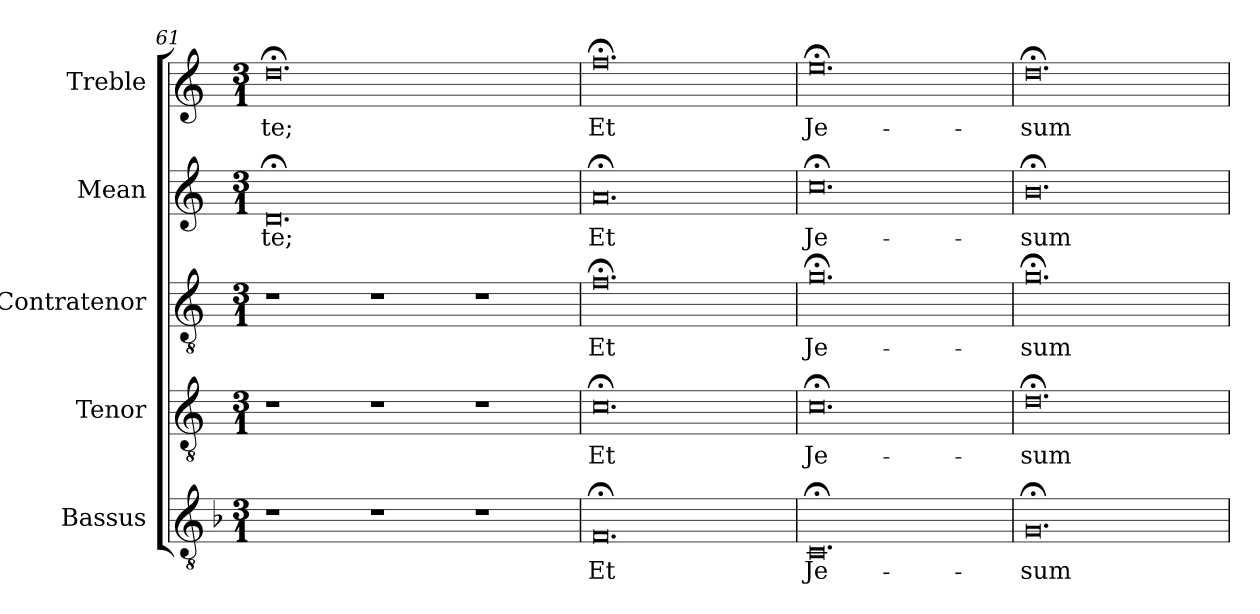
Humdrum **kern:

**kern	**text	**kern	**text	**kern	**text	**kern	**text	**kern	**text
*part5	*part5	*part4	*part4	*part3	*part3	*part2	*part2	*part1	*part1
*staff5	*staff5	*staff4	*staff4	*staff3	*staff3	*staff2	*staff2	*staff1	*staff1
*I"Bassus	*	*I"Tenor	*	*I"Contratenor	*	*I"Mean	*	*I"Treble	*
*I'B.	*	*I'T.	*	*I'Ct.	*	*I'M.	*	*I'Tr.	*
*clefGv2	*	*clefGv2	*	*clefGv2	*	*clefG2	*	*clefG2	*
*ITrd7c12	*	*ITrd7c12	*	*ITrd7c12	*	*	*	*	*
*k[b-]	*	*k[]	*	*k[]	*	*k[]	*	*k[]	*
*F:	*	*	*	*C:	*	*C:	*	*C:	*
*M3/1	*	*M3/1	*	*M3/1	*	*M3/1	*	*M3/1	*
=61	=61	=61	=61	=61	=61	=61	=61	=61	=61
!	!	!	!	!	!	!	!LO:LY:b:color=#000000	!	!
!	!	!	!	!	!	!	!	!	!LO:LY:b:color=#000000
1r	.	1r	.	1r	.	0.d;i	-te;	0.dd;i	-te;
1r	.	1r	.	1r	.	.	.	.	.
1r	.	1r	.	1r	.	.	.	.	.
!!LO:PB:g=z
=62	=62	=62	=62	=62	=62	=62	=62	=62	=62
!	!LO:LY:b:color=#000000	!	!	!	!	!	!	!	!
!	!	!	!LO:LY:b:color=#000000	!	!	!	!	!	!
!	!	!	!	!	!LO:LY:b:color=#000000	!	!	!	!
!	!	!	!	!	!	!	!LO:LY:b:color=#000000	!	!
!	!	!	!	!	!	!	!	!	!LO:LY:b:color=#000000
0.FF;i	Et	0.C;i	Et	0.F;i	Et	0.a;i	Et	0.ff;i	Et
=63`	=63`	=63`	=63`	=63`	=63`	=63`	=63`	=63`	=63`
!	!LO:LY:b:color=#000000	!	!	!	!	!	!	!	!
!	!	!	!LO:LY:b:color=#000000	!	!	!	!	!	!
!	!	!	!	!	!LO:LY:b:color=#000000	!	!	!	!
!	!	!	!	!	!	!	!LO:LY:b:color=#000000	!	!
!	!	!	!	!	!	!	!	!	!LO:LY:b:color=#000000
0.CC;i	Je-	0.C;i	Je-	0.G;i	Je-	0.cc;i	Je-	0.ee;i	Je-
=64`	=64`	=64`	=64`	=64`	=64`	=64`	=64`	=64`	=64`
!	!LO:LY:b:color=#000000	!	!	!	!	!	!	!	!
!	!	!	!LO:LY:b:color=#000000	!	!	!	!	!	!
!	!	!	!	!	!LO:LY:b:color=#000000	!	!	!	!
!	!	!	!	!	!	!	!LO:LY:b:color=#000000	!	!
!	!	!	!	!	!	!	!	!	!LO:LY:b:color=#000000
0.GG;i	-sum	0.D;i	-sum	0.G;i	-sum	0.b;i	-sum	0.dd;i	-sum
=	=	=	=	=	=	=	=	=	=
*-	*-	*-	*-	*-	*-	*-	*-	*-	*-
